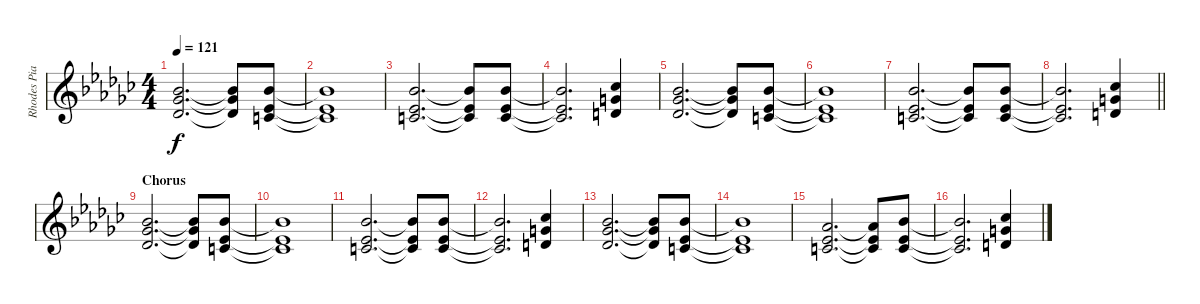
\track ("Rhodes Piano (RH)" "Rhodes Pia") {instrument electricpiano1}
\staff {score}
\tuning (E5 B4 G4 D4 A3 E3 B2) {hide}
\ts (4 4)
\tempo 121
\clef g2
\ks ebminor
(3.3 4.4 4.5).2{d dy f} (3.3{t} 4.4{t} 4.5{t}).8 (3.3 1.4 3.5).8 |
(3.3{t} 1.4{t} 3.5{t}).1 |
(3.3 1.4 3.5).2{d} (3.3{t} 1.4{t} 3.5{t}).8 (3.3 1.4 3.5).8 |
(3.3{t} 1.4{t} 3.5{t}).2{d} (4.3 5.4 5.5).4 |
(3.3 4.4 4.5).2{d} (3.3{t} 4.4{t} 4.5{t}).8 (3.3 1.4 3.5).8 |
(3.3{t} 1.4{t} 3.5{t}).1 |
(3.3 1.4 3.5).2{d} (3.3{t} 1.4{t} 3.5{t}).8 (3.3 1.4 3.5).8 |
\barLineRight lightlight
(3.3{t} 1.4{t} 3.5{t}).2{d} (4.3 5.4 5.5).4 |
\section ("" "Chorus")
(3.3 4.4 4.5).2{d} (3.3{t} 4.4{t} 4.5{t}).8 (3.3 1.4 3.5).8 |
(3.3{t} 1.4{t} 3.5{t}).1 |
(3.3 1.4 3.5).2{d} (3.3{t} 1.4{t} 3.5{t}).8 (3.3 1.4 3.5).8 |
(3.3{t} 1.4{t} 3.5{t}).2{d} (4.3 5.4 5.5).4 |
(3.3 4.4 4.5).2{d} (3.3{t} 4.4{t} 4.5{t}).8 (3.3 1.4 3.5).8 |
(3.3{t} 1.4{t} 3.5{t}).1 |
(1.3 1.4 3.5).2{d} (1.3{t} 1.4{t} 3.5{t}).8 (3.3 1.4 3.5).8 |
(3.3{t} 1.4{t} 3.5{t}).2{d} (4.3 5.4 5.5).4
